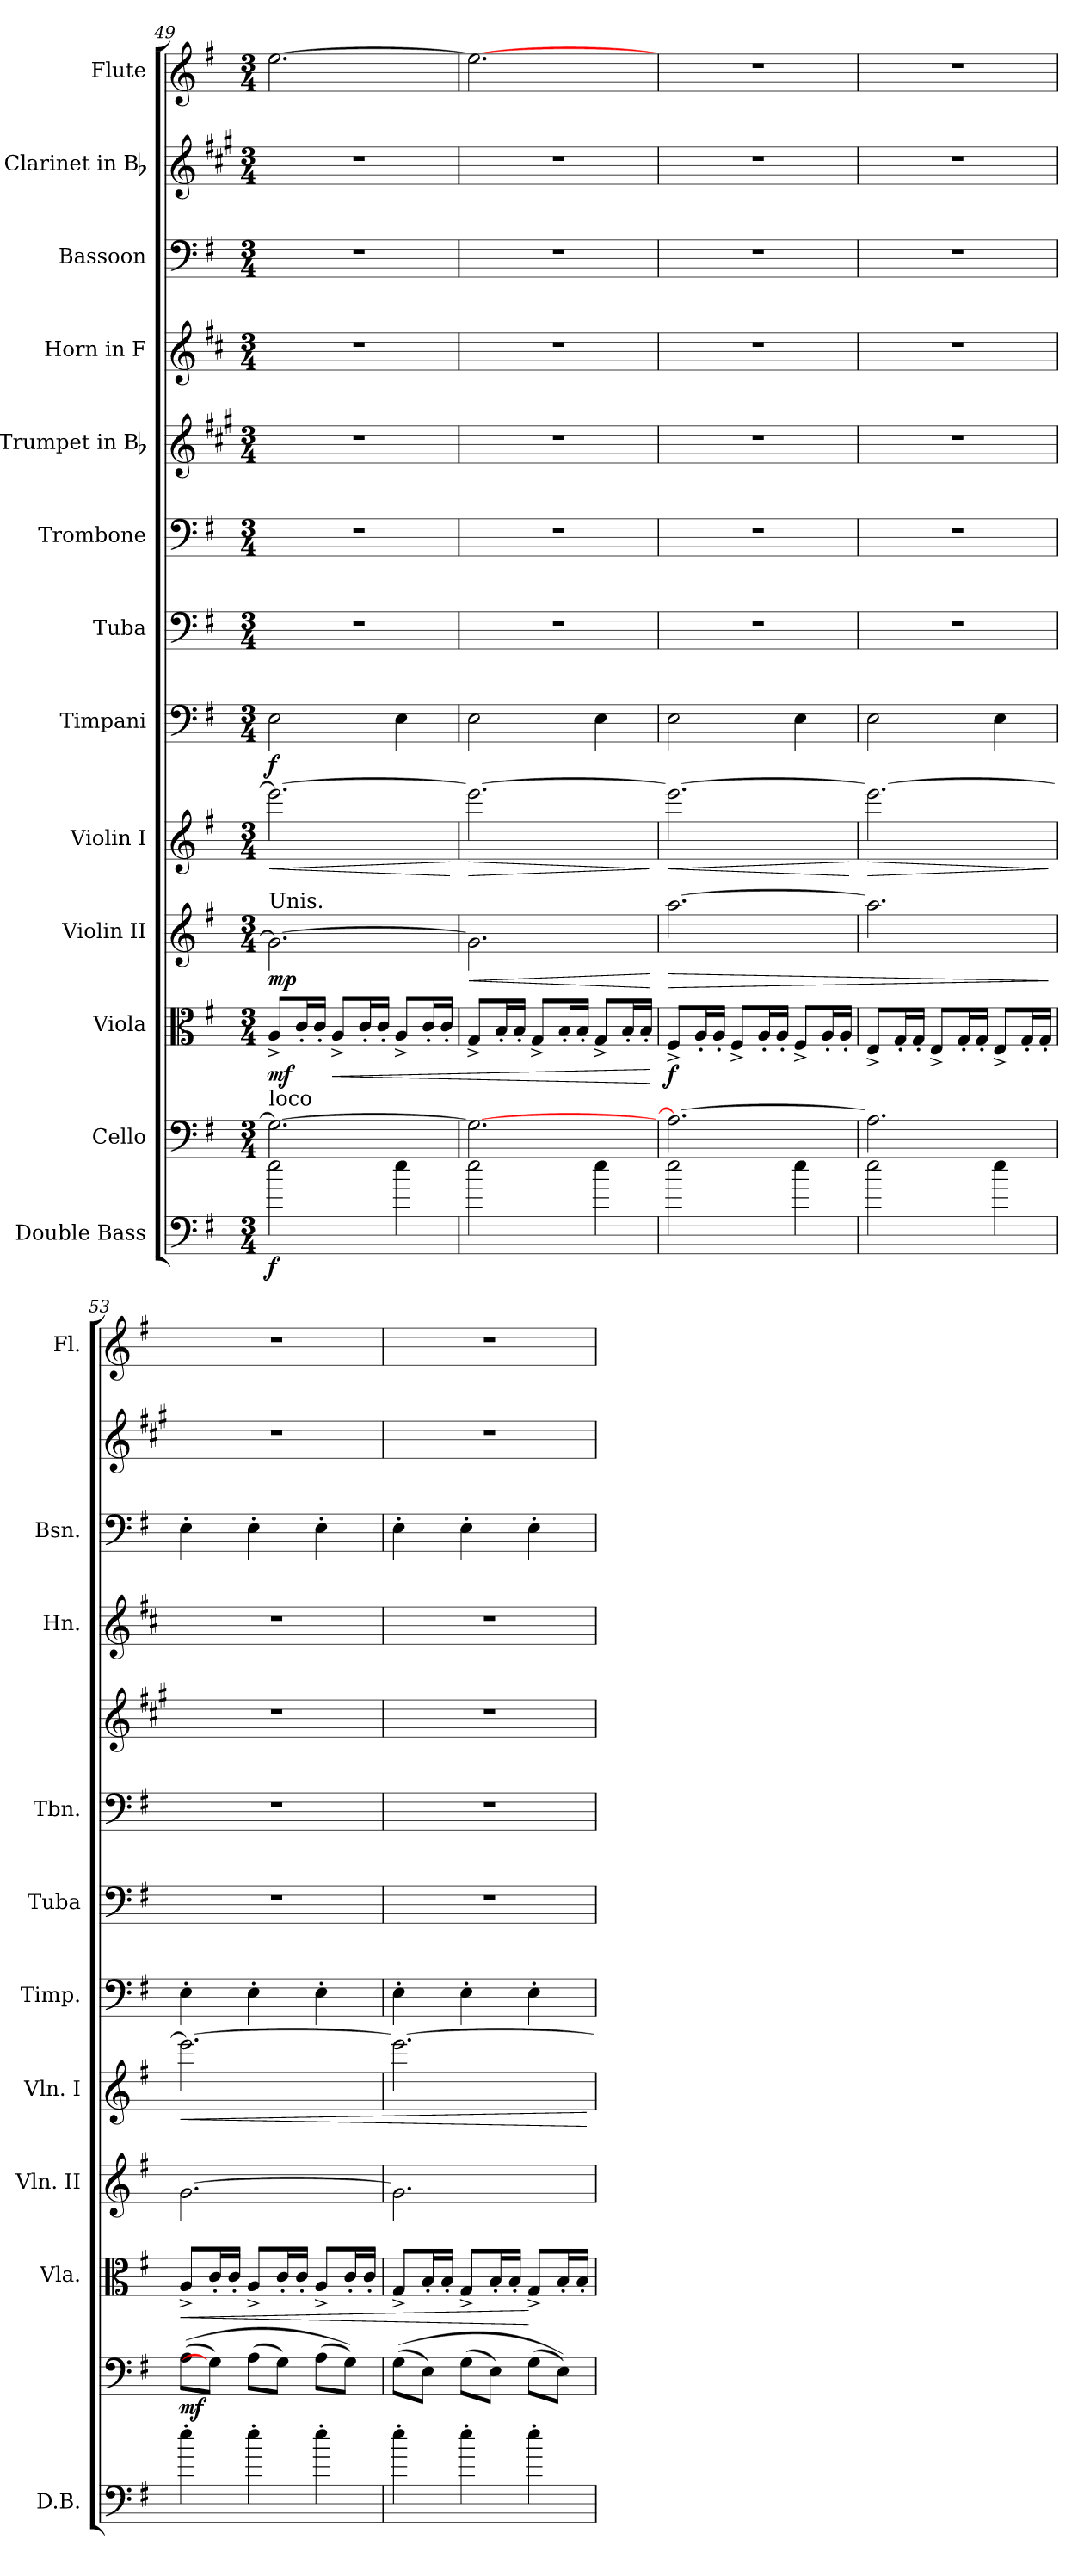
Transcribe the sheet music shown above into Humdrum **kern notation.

**kern	**dynam	**kern	**dynam	**kern	**dynam	**kern	**dynam	**kern	**dynam	**kern	**dynam	**kern	**kern	**kern	**kern	**kern	**kern	**kern
*part13	*part13	*part12	*part12	*part11	*part11	*part10	*part10	*part9	*part9	*part8	*part8	*part7	*part6	*part5	*part4	*part3	*part2	*part1
*staff13	*staff13	*staff12	*staff12	*staff11	*staff11	*staff10	*staff10	*staff9	*staff9	*staff8	*staff8	*staff7	*staff6	*staff5	*staff4	*staff3	*staff2	*staff1
*I"Double Bass	*	*I"Cello	*	*I"Viola	*	*I"Violin II	*	*I"Violin I	*	*I"Timpani	*	*I"Tuba	*I"Trombone	*I"Trumpet in Bb	*I"Horn in F	*I"Bassoon	*I"Clarinet in Bb	*I"Flute
*I'D.B.	*	*	*	*I'Vla.	*	*I'Vln. II	*	*I'Vln. I	*	*I'Timp.	*	*I'Tuba	*I'Tbn.	*	*I'Hn.	*I'Bsn.	*	*I'Fl.
!!LO:PB:g=z
*clefF4	*	*clefF4	*	*clefC3	*	*clefG2	*	*clefG2	*	*clefF4	*	*clefF4	*clefF4	*clefG2	*clefG2	*clefF4	*clefG2	*clefG2
*ITrd7c12	*	*	*	*	*	*	*	*	*	*	*	*	*	*ITrd1c2	*ITrd4c7	*	*ITrd1c2	*
*k[f#]	*	*k[f#]	*	*k[f#]	*	*k[f#]	*	*k[f#]	*	*k[f#]	*	*k[f#]	*k[f#]	*k[f#]	*k[f#]	*k[f#]	*k[f#]	*k[f#]
*G:	*	*G:	*	*G:	*	*G:	*	*G:	*	*G:	*	*G:	*G:	*G:	*G:	*G:	*G:	*G:
*M3/4	*	*M3/4	*	*M3/4	*	*M3/4	*	*M3/4	*	*M3/4	*	*M3/4	*M3/4	*M3/4	*M3/4	*M3/4	*M3/4	*M3/4
=49	=49	=49	=49	=49	=49	=49	=49	=49	=49	=49	=49	=49	=49	=49	=49	=49	=49	=49
!	!	!	!	!	!	!LO:TX:a:t=Unis.	!	!	!	!	!	!	!	!	!	!	!	!
!	!	!LO:TX:a:t=loco	!	!	!	!	!	!	!	!	!	!	!	!	!	!	!	!
!	!LO:DY:b	!	!	!	!LO:DY:b	!	!LO:DY:b	!	!LO:HP:b	!	!LO:DY:b	!	!	!	!	!	!	!
2e\	f	2.G\_	.	8A^/L	mf	2.g\_	mp	2.eee\_	<	2E\	f	2.r	2.r	2.r	2.r	2.r	2.r	[2.ee\
.	.	.	.	16c'/L	.	.	.	.	.	.	.	.	.	.	.	.	.	.
.	.	.	.	16c'/JJ	.	.	.	.	.	.	.	.	.	.	.	.	.	.
!	!	!	!	!	!LO:HP:b	!	!	!	!	!	!	!	!	!	!	!	!	!
.	.	.	.	8A^/L	<	.	.	.	.	.	.	.	.	.	.	.	.	.
.	.	.	.	16c'/L	.	.	.	.	.	.	.	.	.	.	.	.	.	.
.	.	.	.	16c'/JJ	.	.	.	.	.	.	.	.	.	.	.	.	.	.
4e\	.	.	.	8A^/L	.	.	.	.	.	4E\	.	.	.	.	.	.	.	.
.	.	.	.	16c'/L	.	.	.	.	.	.	.	.	.	.	.	.	.	.
.	.	.	.	16c'/JJ	.	.	.	.	.	.	.	.	.	.	.	.	.	.
.	.	.	.	.	.	.	.	.	[	.	.	.	.	.	.	.	.	.
=50	=50	=50	=50	=50	=50	=50	=50	=50	=50	=50	=50	=50	=50	=50	=50	=50	=50	=50
!	!	!	!	!	!	!	!LO:HP:b	!	!LO:HP:b	!	!	!	!	!	!	!	!	!
2e\	.	2.G\_	.	8G^/L	.	2.g\]	<	2.eee\_	>	2E\	.	2.r	2.r	2.r	2.r	2.r	2.r	2.ee\_
.	.	.	.	16B'/L	.	.	.	.	.	.	.	.	.	.	.	.	.	.
.	.	.	.	16B'/JJ	.	.	.	.	.	.	.	.	.	.	.	.	.	.
.	.	.	.	8G^/L	.	.	.	.	.	.	.	.	.	.	.	.	.	.
.	.	.	.	16B'/L	.	.	.	.	.	.	.	.	.	.	.	.	.	.
.	.	.	.	16B'/JJ	.	.	.	.	.	.	.	.	.	.	.	.	.	.
4e\	.	.	.	8G^/L	.	.	.	.	.	4E\	.	.	.	.	.	.	.	.
.	.	.	.	16B'/L	.	.	.	.	.	.	.	.	.	.	.	.	.	.
.	.	.	.	16B'/JJ	.	.	.	.	.	.	.	.	.	.	.	.	.	.
.	.	.	.	.	[	.	[	.	]	.	.	.	.	.	.	.	.	.
=51	=51	=51	=51	=51	=51	=51	=51	=51	=51	=51	=51	=51	=51	=51	=51	=51	=51	=51
!	!	!	!	!	!LO:DY:b	!	!LO:HP:b	!	!LO:HP:b	!	!	!	!	!	!	!	!	!
2e\	.	2.A\_	.	8F#^/L	f	[2.aa\	>	2.eee\_	<	2E\	.	2.r	2.r	2.r	2.r	2.r	2.r	2.r
.	.	.	.	16A'/L	.	.	.	.	.	.	.	.	.	.	.	.	.	.
.	.	.	.	16A'/JJ	.	.	.	.	.	.	.	.	.	.	.	.	.	.
.	.	.	.	8F#^/L	.	.	.	.	.	.	.	.	.	.	.	.	.	.
.	.	.	.	16A'/L	.	.	.	.	.	.	.	.	.	.	.	.	.	.
.	.	.	.	16A'/JJ	.	.	.	.	.	.	.	.	.	.	.	.	.	.
4e\	.	.	.	8F#^/L	.	.	.	.	.	4E\	.	.	.	.	.	.	.	.
.	.	.	.	16A'/L	.	.	.	.	.	.	.	.	.	.	.	.	.	.
.	.	.	.	16A'/JJ	.	.	.	.	.	.	.	.	.	.	.	.	.	.
.	.	.	.	.	.	.	.	.	[	.	.	.	.	.	.	.	.	.
!!LO:PB:g=z
=52	=52	=52	=52	=52	=52	=52	=52	=52	=52	=52	=52	=52	=52	=52	=52	=52	=52	=52
!	!	!	!	!	!	!	!	!	!LO:HP:b	!	!	!	!	!	!	!	!	!
2e\	.	2.A\]	.	8E^/L	.	2.aa\]	.	2.eee\_	>	2E\	.	2.r	2.r	2.r	2.r	2.r	2.r	2.r
.	.	.	.	16G'/L	.	.	.	.	.	.	.	.	.	.	.	.	.	.
.	.	.	.	16G'/JJ	.	.	.	.	.	.	.	.	.	.	.	.	.	.
.	.	.	.	8E^/L	.	.	.	.	.	.	.	.	.	.	.	.	.	.
.	.	.	.	16G'/L	.	.	.	.	.	.	.	.	.	.	.	.	.	.
.	.	.	.	16G'/JJ	.	.	.	.	.	.	.	.	.	.	.	.	.	.
4e\	.	.	.	8E^/L	.	.	.	.	.	4E\	.	.	.	.	.	.	.	.
.	.	.	.	16G'/L	.	.	.	.	.	.	.	.	.	.	.	.	.	.
.	.	.	.	16G'/JJ	.	.	.	.	.	.	.	.	.	.	.	.	.	.
.	.	.	.	.	.	.	]	.	]	.	.	.	.	.	.	.	.	.
=53	=53	=53	=53	=53	=53	=53	=53	=53	=53	=53	=53	=53	=53	=53	=53	=53	=53	=53
!	!	!	!LO:DY:b	!	!LO:HP:b	!	!	!	!LO:HP:b	!	!	!	!	!	!	!	!	!
4e'\	.	((8A\L	mf	8A^/L	<	[2.g\	.	2.eee\_	<	4E'\	.	2.r	2.r	2.r	2.r	4E'\	2.r	2.r
.	.	8G\J])	.	16c'/L	.	.	.	.	.	.	.	.	.	.	.	.	.	.
.	.	.	.	16c'/JJ	.	.	.	.	.	.	.	.	.	.	.	.	.	.
4e'\	.	(8A\L	.	8A^/L	.	.	.	.	.	4E'\	.	.	.	.	.	4E'\	.	.
.	.	8G\J)	.	16c'/L	.	.	.	.	.	.	.	.	.	.	.	.	.	.
.	.	.	.	16c'/JJ	.	.	.	.	.	.	.	.	.	.	.	.	.	.
4e'\	.	(8A\L	.	8A^/L	.	.	.	.	.	4E'\	.	.	.	.	.	4E'\	.	.
.	.	8G\J))	.	16c'/L	.	.	.	.	.	.	.	.	.	.	.	.	.	.
.	.	.	.	16c'/JJ	.	.	.	.	.	.	.	.	.	.	.	.	.	.
=54	=54	=54	=54	=54	=54	=54	=54	=54	=54	=54	=54	=54	=54	=54	=54	=54	=54	=54
4e'\	.	((8G\L	.	8G^/L	.	2.g\]	.	2.eee\_	.	4E'\	.	2.r	2.r	2.r	2.r	4E'\	2.r	2.r
.	.	8E\J)	.	16B'/L	.	.	.	.	.	.	.	.	.	.	.	.	.	.
.	.	.	.	16B'/JJ	.	.	.	.	.	.	.	.	.	.	.	.	.	.
4e'\	.	(8G\L	.	8G^/L	.	.	.	.	.	4E'\	.	.	.	.	.	4E'\	.	.
.	.	8E\J)	.	16B'/L	.	.	.	.	.	.	.	.	.	.	.	.	.	.
.	.	.	.	16B'/JJ	.	.	.	.	.	.	.	.	.	.	.	.	.	.
4e'\	.	(8G\L	.	8G^/L	[	.	.	.	.	4E'\	.	.	.	.	.	4E'\	.	.
.	.	8E\J))	.	16B'/L	.	.	.	.	.	.	.	.	.	.	.	.	.	.
.	.	.	.	16B'/JJ	.	.	.	.	.	.	.	.	.	.	.	.	.	.
.	.	.	.	.	.	.	.	.	[	.	.	.	.	.	.	.	.	.
=	=	=	=	=	=	=	=	=	=	=	=	=	=	=	=	=	=	=
*-	*-	*-	*-	*-	*-	*-	*-	*-	*-	*-	*-	*-	*-	*-	*-	*-	*-	*-
